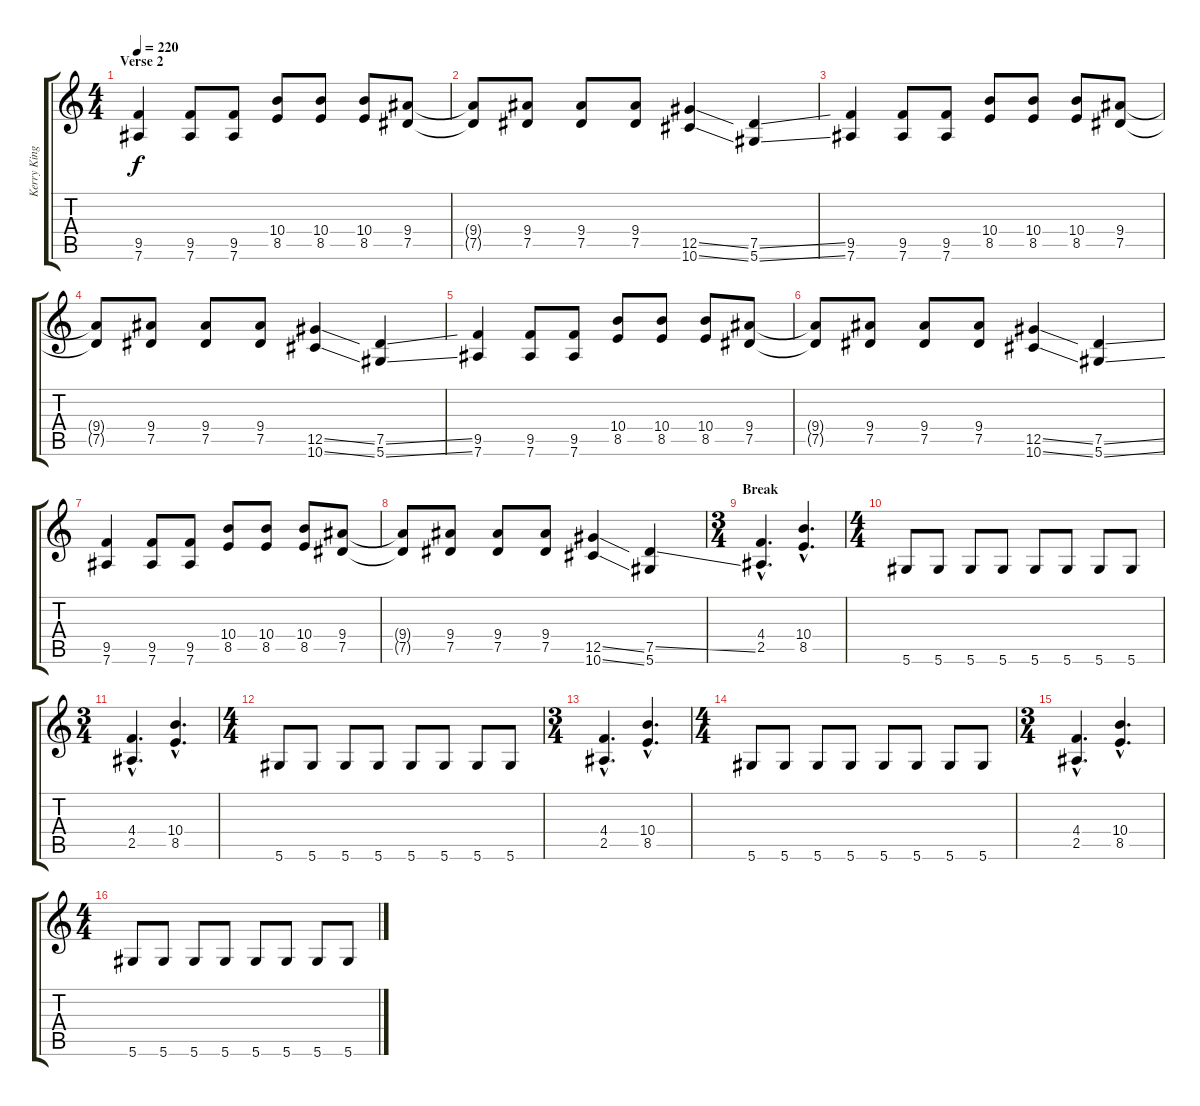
\track ("Kerry King" "Kerry King") {instrument distortionguitar}
\staff {score tabs}
\tuning (Eb4 Bb3 Gb3 Db3 Ab2 Eb2) {hide}
\ts (4 4)
\section ("" "Verse 2")
\tempo 220
\clef g2
\ks c
(9.5 7.6).4{dy f} (9.5 7.6).8 (9.5 7.6).8 (10.4 8.5).8 (10.4 8.5).8 (10.4 8.5).8 (9.4 7.5).8 |
(9.4{t} 7.5{t}).8 (9.4 7.5).8 (9.4 7.5).8 (9.4 7.5).8 (12.5{ss} 10.6{ss}).4 (7.5{ss} 5.6{ss}).4 |
(9.5 7.6).4 (9.5 7.6).8 (9.5 7.6).8 (10.4 8.5).8 (10.4 8.5).8 (10.4 8.5).8 (9.4 7.5).8 |
(9.4{t} 7.5{t}).8 (9.4 7.5).8 (9.4 7.5).8 (9.4 7.5).8 (12.5{ss} 10.6{ss}).4 (7.5{ss} 5.6{ss}).4 |
(9.5 7.6).4 (9.5 7.6).8 (9.5 7.6).8 (10.4 8.5).8 (10.4 8.5).8 (10.4 8.5).8 (9.4 7.5).8 |
(9.4{t} 7.5{t}).8 (9.4 7.5).8 (9.4 7.5).8 (9.4 7.5).8 (12.5{ss} 10.6{ss}).4 (7.5{ss} 5.6{ss}).4 |
(9.5 7.6).4 (9.5 7.6).8 (9.5 7.6).8 (10.4 8.5).8 (10.4 8.5).8 (10.4 8.5).8 (9.4 7.5).8 |
(9.4{t} 7.5{t}).8 (9.4 7.5).8 (9.4 7.5).8 (9.4 7.5).8 (12.5{ss} 10.6{ss}).4 (7.5{ss} 5.6).4 |
\ts (3 4)
\section ("" "Break")
(4.4{hac} 2.5{hac}).4{d} (10.4{hac} 8.5{hac}).4{d} |
\ts (4 4)
5.6.8 5.6.8 5.6.8 5.6.8 5.6.8 5.6.8 5.6.8 5.6.8 |
\ts (3 4)
(4.4{hac} 2.5{hac}).4{d} (10.4{hac} 8.5{hac}).4{d} |
\ts (4 4)
5.6.8 5.6.8 5.6.8 5.6.8 5.6.8 5.6.8 5.6.8 5.6.8 |
\ts (3 4)
(4.4{hac} 2.5{hac}).4{d} (10.4{hac} 8.5{hac}).4{d} |
\ts (4 4)
5.6.8 5.6.8 5.6.8 5.6.8 5.6.8 5.6.8 5.6.8 5.6.8 |
\ts (3 4)
(4.4{hac} 2.5{hac}).4{d} (10.4{hac} 8.5{hac}).4{d} |
\ts (4 4)
5.6.8 5.6.8 5.6.8 5.6.8 5.6.8 5.6.8 5.6.8 5.6.8
